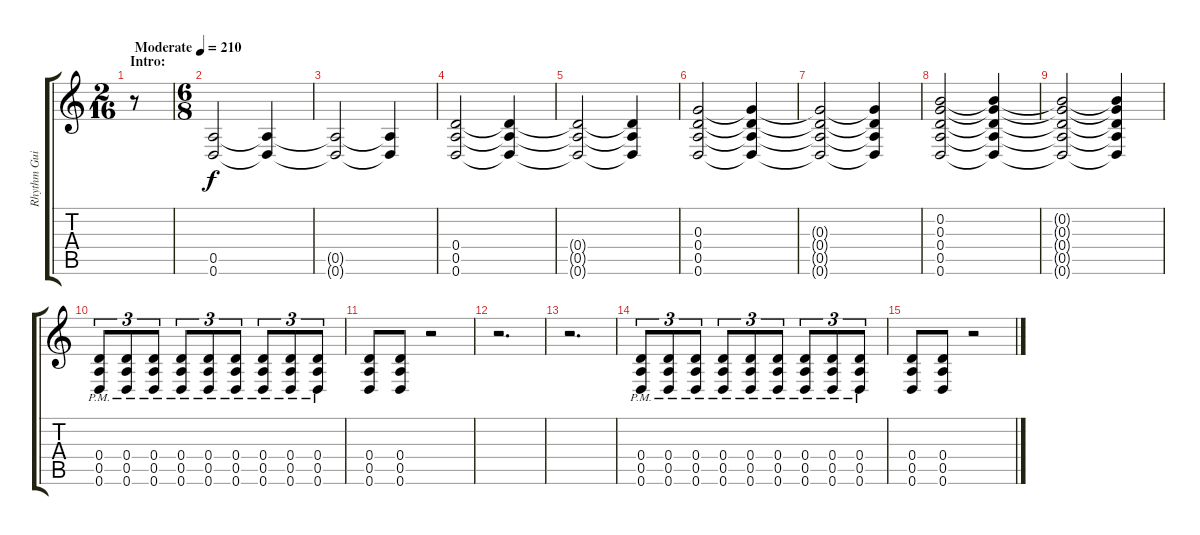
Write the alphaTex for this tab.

\track ("Rhythm Guitar II" "Rhythm Gui") {instrument distortionguitar}
\staff {score tabs}
\tuning (E4 B3 G3 D3 A2 D2) {hide}
\ts (2 16)
\section ("" "Intro:")
\tempo (210 "Moderate")
\clef g2
\ks c
r.8{dy f instrument distortionguitar} |
\ts (6 8)
(0.5 0.6).2 (0.5{t} 0.6{t}).4 |
(0.5{t} 0.6{t}).2 (0.5{t} 0.6{t}).4 |
(0.4 0.5 0.6).2 (0.4{t} 0.5{t} 0.6{t}).4 |
(0.4{t} 0.5{t} 0.6{t}).2 (0.4{t} 0.5{t} 0.6{t}).4 |
(0.3 0.4 0.5 0.6).2 (0.3{t} 0.4{t} 0.5{t} 0.6{t}).4 |
(0.3{t} 0.4{t} 0.5{t} 0.6{t}).2 (0.3{t} 0.4{t} 0.5{t} 0.6{t}).4 |
(0.2 0.3 0.4 0.5 0.6).2 (0.2{t} 0.3{t} 0.4{t} 0.5{t} 0.6{t}).4 |
(0.2{t} 0.3{t} 0.4{t} 0.5{t} 0.6{t}).2 (0.2{t} 0.3{t} 0.4{t} 0.5{t} 0.6{t}).4 |
(0.4{pm} 0.5{pm} 0.6{pm}).8{tu (3 2)} (0.4{pm} 0.5{pm} 0.6{pm}).8{tu (3 2)} (0.4{pm} 0.5{pm} 0.6{pm}).8{tu (3 2)} (0.4{pm} 0.5{pm} 0.6{pm}).8{tu (3 2)} (0.4{pm} 0.5{pm} 0.6{pm}).8{tu (3 2)} (0.4{pm} 0.5{pm} 0.6{pm}).8{tu (3 2)} (0.4{pm} 0.5{pm} 0.6{pm}).8{tu (3 2)} (0.4{pm} 0.5{pm} 0.6{pm}).8{tu (3 2)} (0.4{pm} 0.5{pm} 0.6{pm}).8{tu (3 2)} |
(0.4 0.5 0.6).8 (0.4 0.5 0.6).8 r.2 |
r.2{d} |
r.2{d} |
(0.4{pm} 0.5{pm} 0.6{pm}).8{tu (3 2)} (0.4{pm} 0.5{pm} 0.6{pm}).8{tu (3 2)} (0.4{pm} 0.5{pm} 0.6{pm}).8{tu (3 2)} (0.4{pm} 0.5{pm} 0.6{pm}).8{tu (3 2)} (0.4{pm} 0.5{pm} 0.6{pm}).8{tu (3 2)} (0.4{pm} 0.5{pm} 0.6{pm}).8{tu (3 2)} (0.4{pm} 0.5{pm} 0.6{pm}).8{tu (3 2)} (0.4{pm} 0.5{pm} 0.6{pm}).8{tu (3 2)} (0.4{pm} 0.5{pm} 0.6{pm}).8{tu (3 2)} |
(0.4 0.5 0.6).8 (0.4 0.5 0.6).8 r.2
